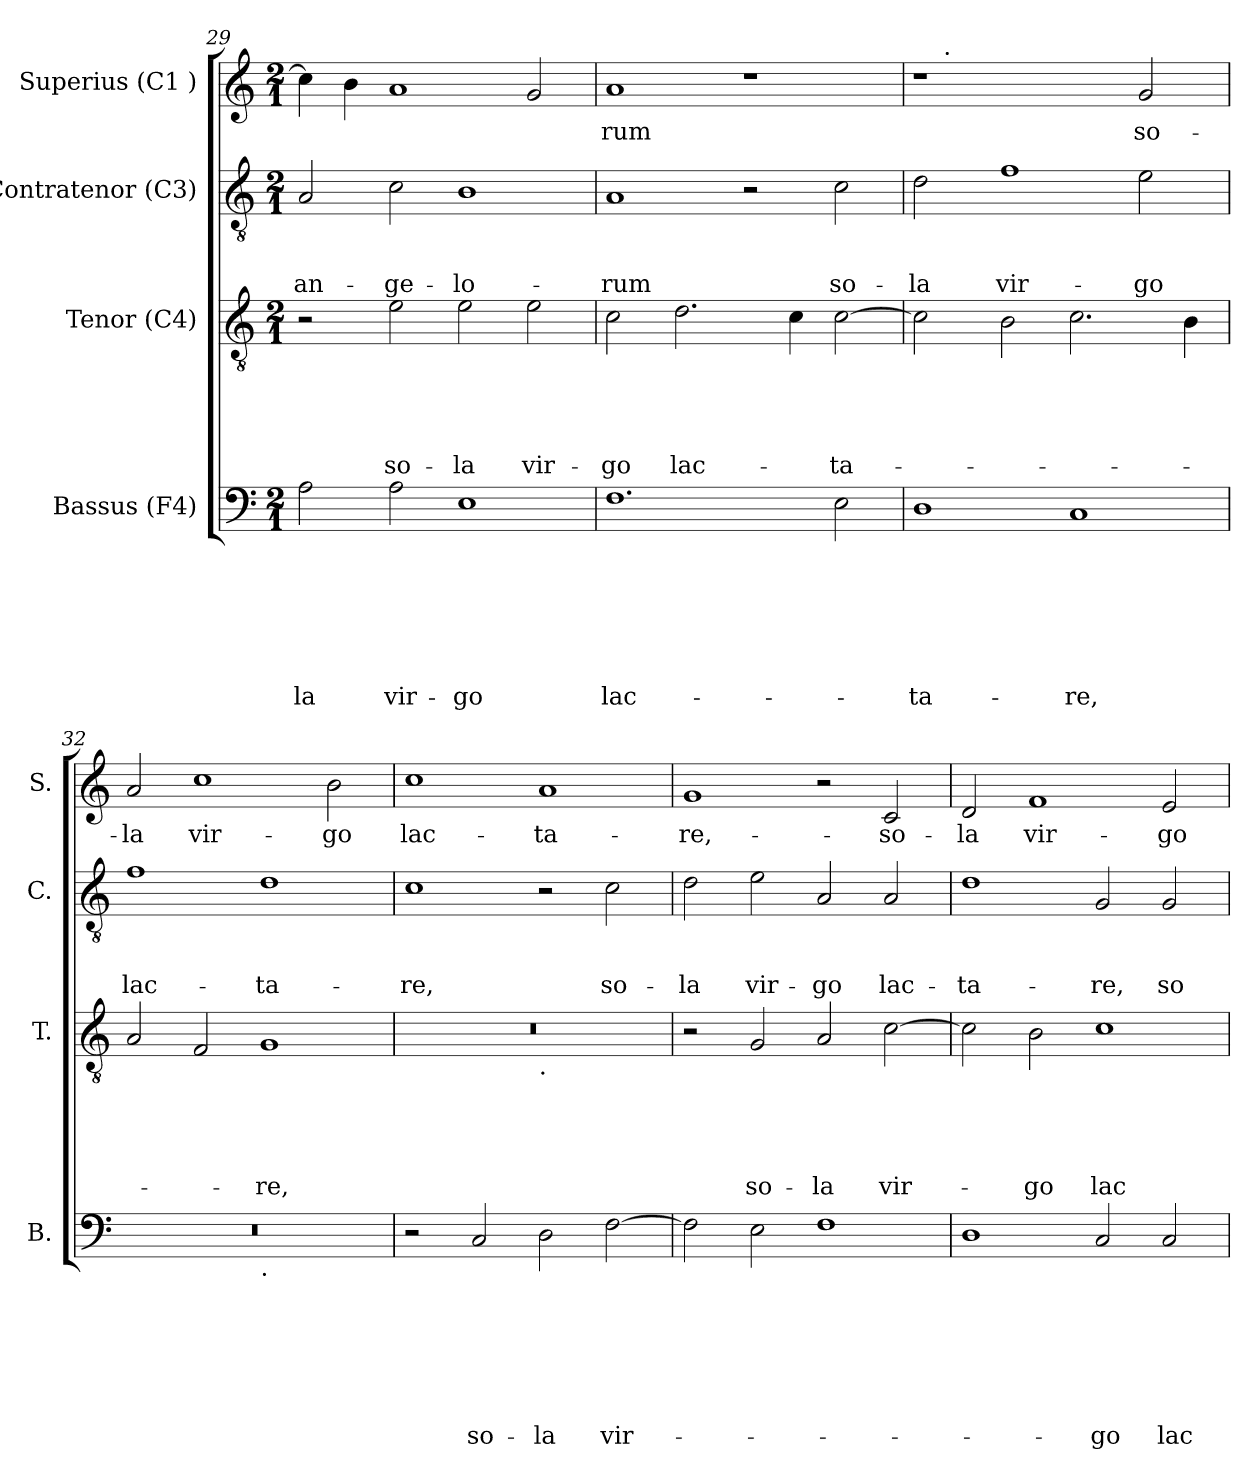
**kern	**text	**text	**text	**text	**text	**text	**text	**kern	**text	**text	**text	**text	**text	**kern	**text	**text	**text	**kern	**text
*part4	*part4	*part4	*part4	*part4	*part4	*part4	*part4	*part3	*part3	*part3	*part3	*part3	*part3	*part2	*part2	*part2	*part2	*part1	*part1
*staff4	*staff4	*staff4	*staff4	*staff4	*staff4	*staff4	*staff4	*staff3	*staff3	*staff3	*staff3	*staff3	*staff3	*staff2	*staff2	*staff2	*staff2	*staff1	*staff1
*I"Bassus (F4)	*	*	*	*	*	*	*	*I"Tenor (C4)	*	*	*	*	*	*I"Contratenor (C3)	*	*	*	*I"Superius (C1 )	*
*I'B.	*	*	*	*	*	*	*	*I'T.	*	*	*	*	*	*I'C.	*	*	*	*I'S.	*
*clefF4	*	*	*	*	*	*	*	*clefGv2	*	*	*	*	*	*clefGv2	*	*	*	*clefG2	*
*k[]	*	*	*	*	*	*	*	*k[]	*	*	*	*	*	*k[]	*	*	*	*k[]	*
*C:	*	*	*	*	*	*	*	*C:	*	*	*	*	*	*C:	*	*	*	*C:	*
*M2/1	*	*	*	*	*	*	*	*M2/1	*	*	*	*	*	*M2/1	*	*	*	*M2/1	*
=29	=29	=29	=29	=29	=29	=29	=29	=29	=29	=29	=29	=29	=29	=29	=29	=29	=29	=29	=29
!	!	!	!	!	!	!	!LO:LY:b	!	!	!	!	!	!	!	!	!	!LO:LY:b:rj	!	!
2A\	.	.	.	.	.	.	-la	2r	.	.	.	.	.	2A/	.	.	an-	4cc\]	.
.	.	.	.	.	.	.	.	.	.	.	.	.	.	.	.	.	.	4b\	.
!	!	!	!	!	!	!	!LO:LY:b	!	!	!	!	!	!LO:LY:b:rj	!	!	!	!LO:LY:b:rj	!	!
2A\	.	.	.	.	.	.	vir-	2e\	.	.	.	.	so-	2c\	.	.	-ge-	1a	.
!	!	!	!	!	!	!	!LO:LY:b	!	!	!	!	!	!LO:LY:b:rj	!	!	!	!LO:LY:b:rj	!	!
1E	.	.	.	.	.	.	-go	2e\	.	.	.	.	-la	1B	.	.	-lo-	.	.
!	!	!	!	!	!	!	!	!	!	!	!	!	!LO:LY:b:rj	!	!	!	!	!	!
.	.	.	.	.	.	.	.	2e\	.	.	.	.	vir-	.	.	.	.	2g/	.
=30	=30	=30	=30	=30	=30	=30	=30	=30	=30	=30	=30	=30	=30	=30	=30	=30	=30	=30	=30
!	!	!	!	!	!	!	!LO:LY:b	!	!	!	!	!	!LO:LY:b:rj	!	!	!	!LO:LY:b:rj	!	!LO:LY:b:rj
1.F	.	.	.	.	.	.	lac-	2c\	.	.	.	.	-go	1A	.	.	-rum	1a	-rum
!	!	!	!	!	!	!	!	!	!	!	!	!	!LO:LY:b:rj	!	!	!	!	!	!
.	.	.	.	.	.	.	.	2.d\	.	.	.	.	lac-	.	.	.	.	.	.
.	.	.	.	.	.	.	.	.	.	.	.	.	.	2r	.	.	.	1r	.
.	.	.	.	.	.	.	.	4c\	.	.	.	.	.	.	.	.	.	.	.
!	!	!	!	!	!	!	!	!	!	!	!	!	!LO:LY:b:rj	!	!	!	!LO:LY:b:rj	!	!
2E\	.	.	.	.	.	.	.	[<2c\	.	.	.	.	-ta-	2c\	.	.	so-	.	.
!!LO:PB:g=z
=31	=31	=31	=31	=31	=31	=31	=31	=31	=31	=31	=31	=31	=31	=31	=31	=31	=31	=31	=31
!	!	!	!	!	!	!	!LO:LY:b	!	!	!	!	!	!	!	!	!	!LO:LY:b:rj	!	!
*	*	*	*	*	*	*	*	*	*	*	*	*	*	*	*	*	*	*^	*
1D	.	.	.	.	.	.	-ta-	2c\]	.	.	.	.	.	2d\	.	.	-la	1r	8ryy	.
!	!	!	!	!	!	!	!	!	!	!	!	!	!	!	!	!	!	!	!LO:TX:a:t=.	!
.	.	.	.	.	.	.	.	.	.	.	.	.	.	.	.	.	.	.	1...ryy	.
!	!	!	!	!	!	!	!	!	!	!	!	!	!	!	!	!	!LO:LY:b:rj	!	!	!
.	.	.	.	.	.	.	.	2B\	.	.	.	.	.	1f	.	.	vir-	.	.	.
!	!	!	!	!	!	!	!LO:LY:b	!	!	!	!	!	!	!	!	!	!	!	!	!
1C	.	.	.	.	.	.	-re,	2.c\	.	.	.	.	.	.	.	.	.	2ryy	.	.
!	!	!	!	!	!	!	!	!	!	!	!	!	!	!	!	!	!LO:LY:b:rj	!	!	!LO:LY:b:rj
.	.	.	.	.	.	.	.	.	.	.	.	.	.	2e\	.	.	-go	2g/	.	so-
.	.	.	.	.	.	.	.	4B\	.	.	.	.	.	.	.	.	.	.	.	.
=32	=32	=32	=32	=32	=32	=32	=32	=32	=32	=32	=32	=32	=32	=32	=32	=32	=32	=32	=32	=32
!	!	!	!	!	!	!	!	!	!	!	!	!	!	!	!	!	!LO:LY:b:rj	!	!	!LO:LY:b:rj
*^	*	*	*	*	*	*	*	*	*	*	*	*	*	*	*	*	*	*v	*v	*
0r	1ryy	.	.	.	.	.	.	.	2A/	.	.	.	.	.	1f	.	.	lac-	2a/	-la
!	!	!	!	!	!	!	!	!	!	!	!	!	!	!	!	!	!	!	!	!LO:LY:b:rj
.	.	.	.	.	.	.	.	.	2F/	.	.	.	.	.	.	.	.	.	1cc	vir-
!	!LO:TX:b:t=.	!	!	!	!	!	!	!	!	!	!	!	!	!	!	!	!	!	!	!
!	!	!	!	!	!	!	!	!	!	!	!	!	!	!LO:LY:b:rj	!	!	!	!LO:LY:b:rj	!	!
.	1ryy	.	.	.	.	.	.	.	1G	.	.	.	.	-re,	1d	.	.	-ta-	.	.
!	!	!	!	!	!	!	!	!	!	!	!	!	!	!	!	!	!	!	!	!LO:LY:b:rj
.	.	.	.	.	.	.	.	.	.	.	.	.	.	.	.	.	.	.	2b\	-go
=33	=33	=33	=33	=33	=33	=33	=33	=33	=33	=33	=33	=33	=33	=33	=33	=33	=33	=33	=33	=33
!	!	!	!	!	!	!	!	!	!	!	!	!	!	!	!	!	!	!LO:LY:b:rj	!	!LO:LY:b:rj
*v	*v	*	*	*	*	*	*	*	*^	*	*	*	*	*	*	*	*	*	*	*
2r	.	.	.	.	.	.	.	0r	1ryy	.	.	.	.	.	1c	.	.	-re,	1cc	lac-
!	!	!	!	!	!	!	!LO:LY:b	!	!	!	!	!	!	!	!	!	!	!	!	!
2C/	.	.	.	.	.	.	so-	.	.	.	.	.	.	.	.	.	.	.	.	.
!	!	!	!	!	!	!	!	!	!LO:TX:b:t=.	!	!	!	!	!	!	!	!	!	!	!
!	!	!	!	!	!	!	!LO:LY:b	!	!	!	!	!	!	!	!	!	!	!	!	!LO:LY:b:rj
2D\	.	.	.	.	.	.	-la	.	1ryy	.	.	.	.	.	2r	.	.	.	1a	-ta-
!	!	!	!	!	!	!	!LO:LY:b	!	!	!	!	!	!	!	!	!	!	!LO:LY:b:rj	!	!
[>2F\	.	.	.	.	.	.	vir-	.	.	.	.	.	.	.	2c\	.	.	so-	.	.
=34	=34	=34	=34	=34	=34	=34	=34	=34	=34	=34	=34	=34	=34	=34	=34	=34	=34	=34	=34	=34
!	!	!	!	!	!	!	!	!	!	!	!	!	!	!	!	!	!	!LO:LY:b:rj	!	!LO:LY:b:rj
*	*	*	*	*	*	*	*	*v	*v	*	*	*	*	*	*	*	*	*	*	*
2F\]	.	.	.	.	.	.	.	2r	.	.	.	.	.	2d\	.	.	-la	1g	-re,-
!	!	!	!	!	!	!	!	!	!	!	!	!	!LO:LY:b:rj	!	!	!	!LO:LY:b:rj	!	!
2E\	.	.	.	.	.	.	.	2G/	.	.	.	.	so-	2e\	.	.	vir-	.	.
!	!	!	!	!	!	!	!	!	!	!	!	!	!LO:LY:b:rj	!	!	!	!LO:LY:b:rj	!	!
1F	.	.	.	.	.	.	.	2A/	.	.	.	.	-la	2A/	.	.	-go	2r	.
!	!	!	!	!	!	!	!	!	!	!	!	!	!LO:LY:b:rj	!	!	!	!LO:LY:b:rj	!	!LO:LY:b:rj
.	.	.	.	.	.	.	.	[>2c\	.	.	.	.	vir-	2A/	.	.	lac-	2c/	-so-
=35	=35	=35	=35	=35	=35	=35	=35	=35	=35	=35	=35	=35	=35	=35	=35	=35	=35	=35	=35
!	!	!	!	!	!	!	!	!	!	!	!	!	!	!	!	!	!LO:LY:b:rj	!	!LO:LY:b:rj
1D	.	.	.	.	.	.	.	2c\]	.	.	.	.	.	1d	.	.	-ta-	2d/	-la
!	!	!	!	!	!	!	!	!	!	!	!	!	!LO:LY:b:rj	!	!	!	!	!	!LO:LY:b:rj
.	.	.	.	.	.	.	.	2B\	.	.	.	.	-go	.	.	.	.	1f	vir-
!	!	!	!	!	!	!	!LO:LY:b	!	!	!	!	!	!LO:LY:b:rj	!	!	!	!LO:LY:b:rj	!	!
2C/	.	.	.	.	.	.	-go	1c	.	.	.	.	lac-	2G/	.	.	-re,	.	.
!	!	!	!	!	!	!	!LO:LY:b	!	!	!	!	!	!	!	!	!	!LO:LY:b:rj	!	!LO:LY:b:rj
2C/	.	.	.	.	.	.	lac-	.	.	.	.	.	.	2G/	.	.	so-	2e/	-go
=	=	=	=	=	=	=	=	=	=	=	=	=	=	=	=	=	=	=	=
*-	*-	*-	*-	*-	*-	*-	*-	*-	*-	*-	*-	*-	*-	*-	*-	*-	*-	*-	*-
